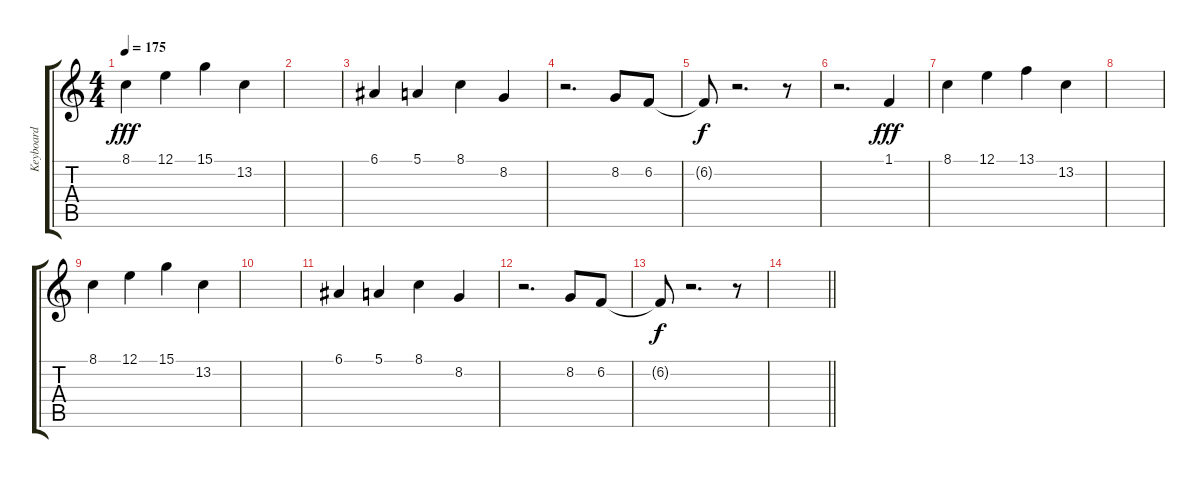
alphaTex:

\track ("Keyboard" "Keyboard") {instrument brightacousticpiano}
\staff {score tabs}
\tuning (E4 B3 G3 D3 A2 E2) {hide}
\ts (4 4)
\tempo 175
\clef g2
\ks c
8.1.4{dy fff} 12.1.4 15.1.4 13.2.4 |
|
6.1.4 5.1.4 8.1.4 8.2.4 |
r.2{d} 8.2.8 6.2.8 |
6.2{t}.8{dy f} r.2{d} r.8 |
r.2{d} 1.1.4{dy fff} |
8.1.4 12.1.4 13.1.4 13.2.4 |
|
8.1.4 12.1.4 15.1.4 13.2.4 |
|
6.1.4 5.1.4 8.1.4 8.2.4 |
r.2{d} 8.2.8 6.2.8 |
6.2{t}.8{dy f} r.2{d} r.8 |
\barLineRight lightlight
